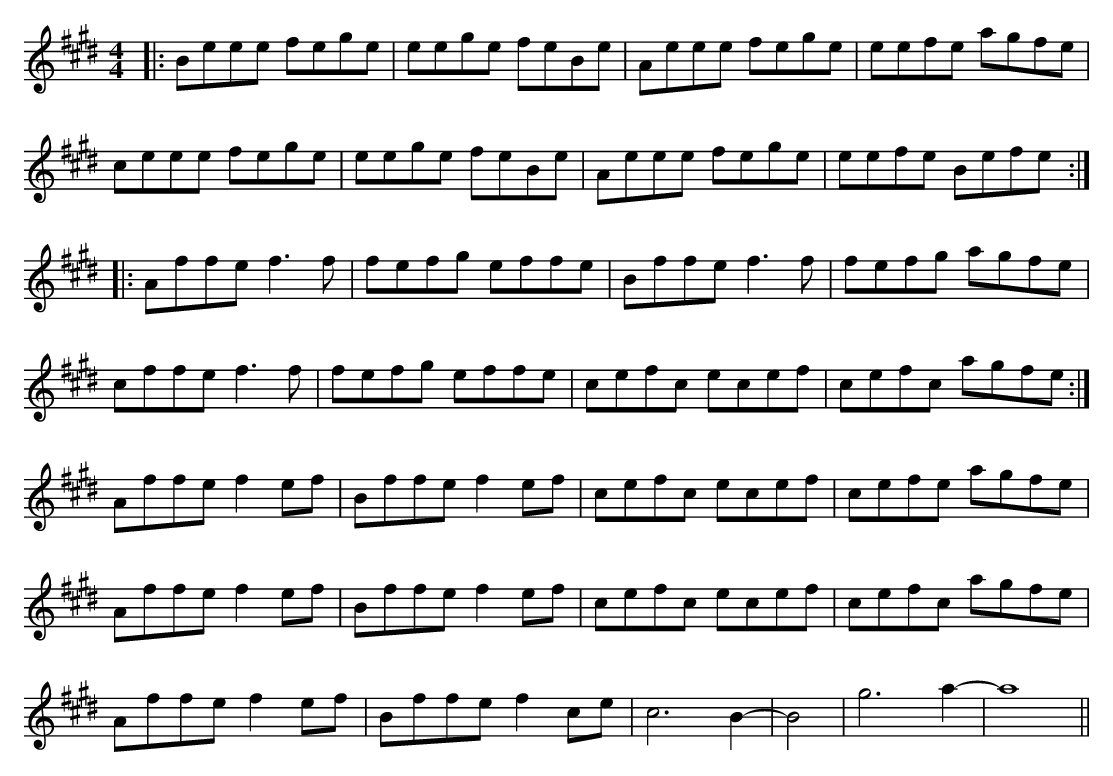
X:1
M:4/4
K:E
|:Beee fege|eege feBe|Aeee fege|eefe agfe|
ceee fege|eege feBe|Aeee fege|eefe Befe:|
|:Affe f3f|fefg effe|Bffe f3f|fefg agfe|
cffe f3f|fefg effe|cefc ecef|cefc agfe:|
Affe f2ef|Bffe f2ef|cefc ecef|cefe agfe|
Affe f2ef|Bffe f2ef|cefc ecef|cefc agfe|
Affe f2ef|Bffe f2ce|c6 B2-|B4|g6 a2-|a8||
